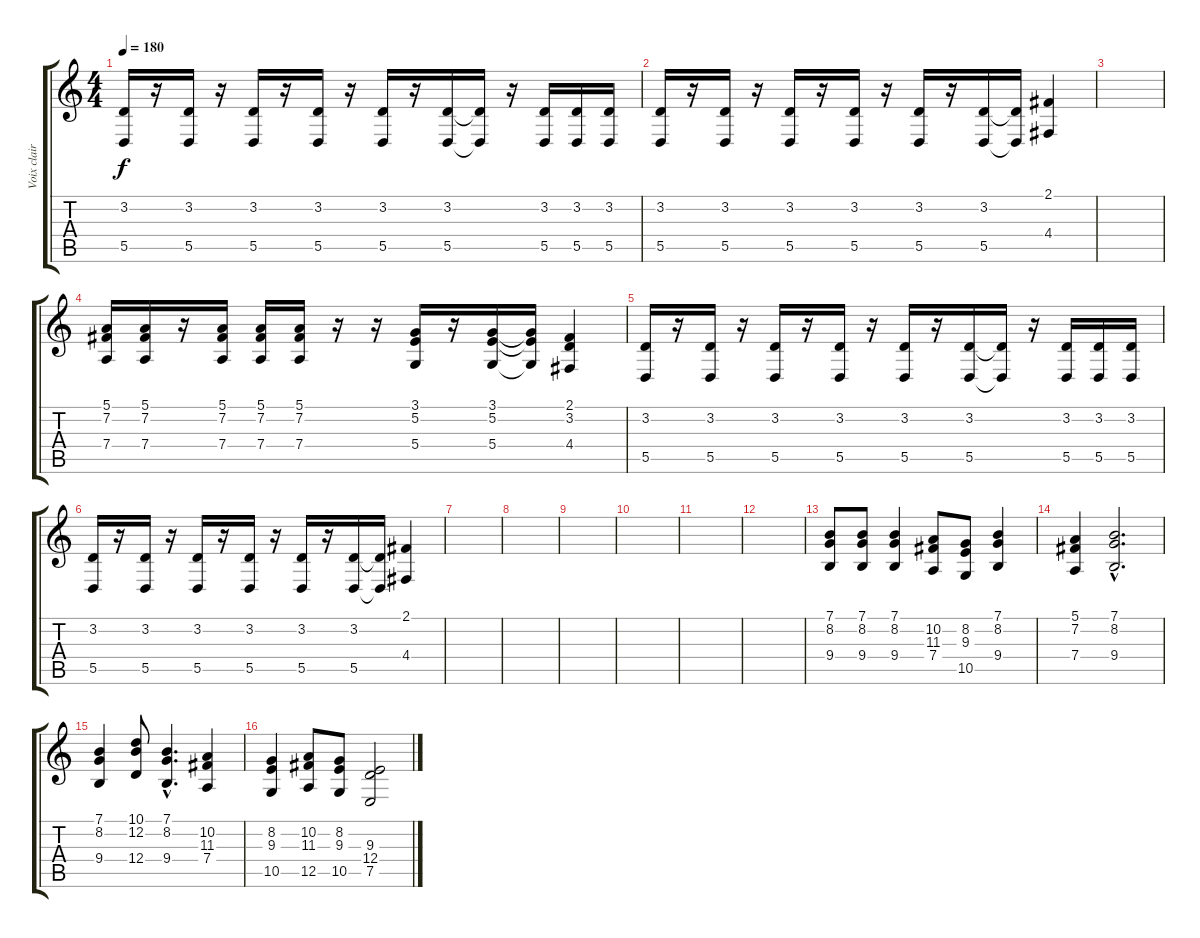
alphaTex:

\track ("Voix claire" "Voix clair") {instrument choiraahs}
\staff {score tabs}
\tuning (E4 B3 G3 D3 A2 E2) {hide}
\ts (4 4)
\tempo 180
\clef g2
\ks c
(3.2 5.5).16{dy f} r.16 (3.2 5.5).16 r.16 (3.2 5.5).16 r.16 (3.2 5.5).16 r.16 (3.2 5.5).16 r.16 (3.2 5.5).16 (3.2{t} 5.5{t}).16 r.16 (3.2 5.5).16 (3.2 5.5).16 (3.2 5.5).16 |
(3.2 5.5).16 r.16 (3.2 5.5).16 r.16 (3.2 5.5).16 r.16 (3.2 5.5).16 r.16 (3.2 5.5).16 r.16 (3.2 5.5).16 (3.2{t} 5.5{t}).16 (2.1 4.4).4 |
|
(5.1 7.2 7.4).16 (5.1 7.2 7.4).16 r.16 (5.1 7.2 7.4).16 (5.1 7.2 7.4).16 (5.1 7.2 7.4).16 r.16 r.16 (3.1 5.2 5.4).16 r.16 (3.1 5.2 5.4).16 (3.1{t} 5.2{t} 5.4{t}).16 (2.1 3.2 4.4).4 |
(3.2 5.5).16 r.16 (3.2 5.5).16 r.16 (3.2 5.5).16 r.16 (3.2 5.5).16 r.16 (3.2 5.5).16 r.16 (3.2 5.5).16 (3.2{t} 5.5{t}).16 r.16 (3.2 5.5).16 (3.2 5.5).16 (3.2 5.5).16 |
(3.2 5.5).16 r.16 (3.2 5.5).16 r.16 (3.2 5.5).16 r.16 (3.2 5.5).16 r.16 (3.2 5.5).16 r.16 (3.2 5.5).16 (3.2{t} 5.5{t}).16 (2.1 4.4).4 |
|
|
|
|
|
|
(7.1 8.2 9.4).8 (7.1 8.2 9.4).8 (7.1 8.2 9.4).4 (10.2 11.3 7.4).8 (8.2 9.3 10.5).8 (7.1 8.2 9.4).4 |
(5.1 7.2 7.4).4 (7.1{hac} 8.2{hac} 9.4{hac}).2{d} |
(7.1 8.2 9.4).4 (10.1 12.2 12.4).8 (7.1{hac} 8.2{hac} 9.4{hac}).4{d} (10.2 11.3 7.4).4 |
(8.2 9.3 10.5).4 (10.2 11.3 12.5).8 (8.2 9.3 10.5).8 (9.3 12.4 7.5).2
